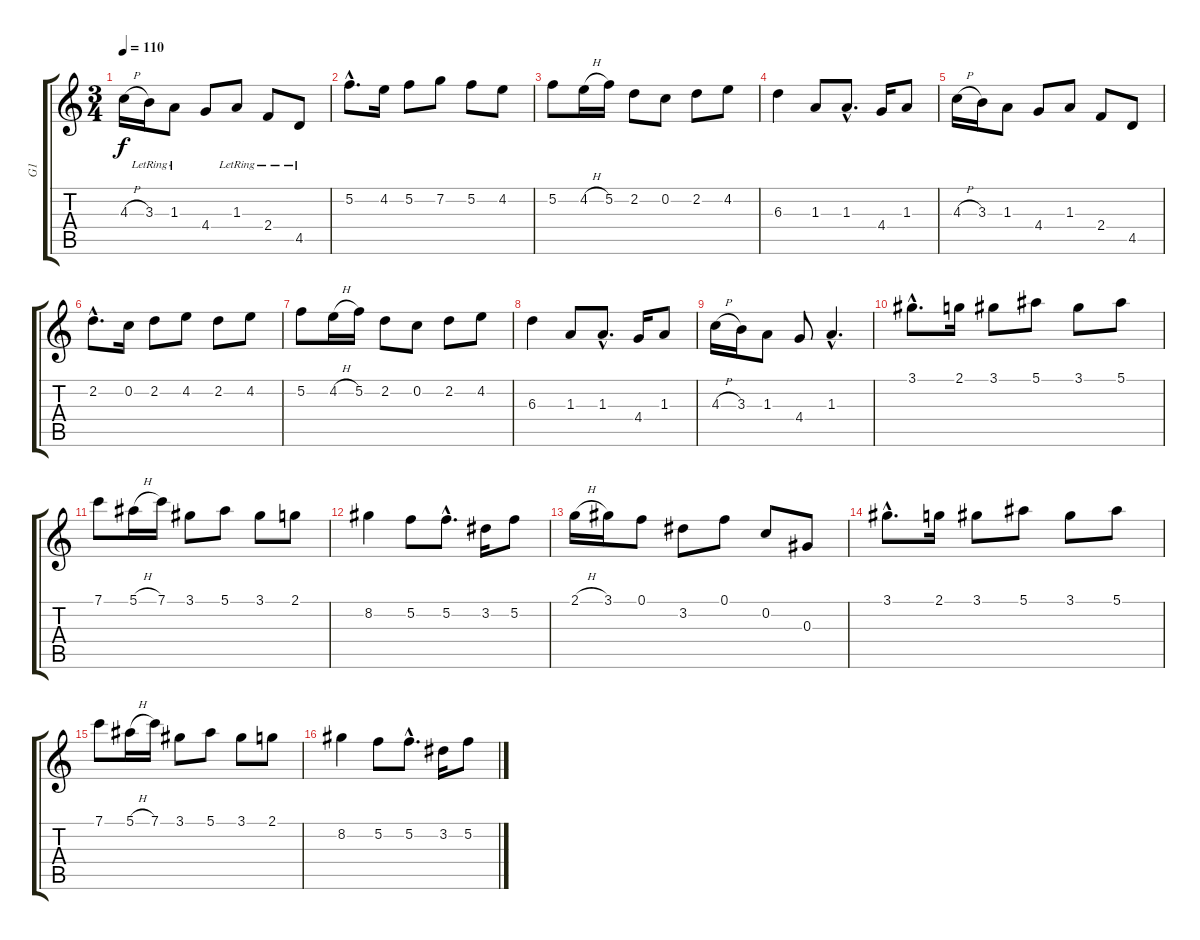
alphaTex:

\track ("G1" "G1") {instrument overdrivenguitar}
\staff {score tabs}
\tuning (F4 C4 Ab3 Eb3 Bb2 F2) {hide}
\ts (3 4)
\tempo 110
\clef g2
\ks c
4.3{h}.16{dy f} 3.3{lr}.16 1.3{lr}.8 4.4.8 1.3{lr}.8 2.4{lr}.8 4.5{lr}.8 |
5.2{hac}.8{d instrument overdrivenguitar} 4.2.16 5.2.8 7.2.8 5.2.8 4.2.8 |
5.2.8 4.2{h}.16 5.2.16 2.2.8 0.2.8 2.2.8 4.2.8 |
6.3.4 1.3.8 1.3{hac}.8{d} 4.4.16 1.3.8 |
4.3{h}.16 3.3.16 1.3.8 4.4.8 1.3.8 2.4.8 4.5.8 |
2.2{hac}.8{d instrument overdrivenguitar} 0.2.16 2.2.8 4.2.8 2.2.8 4.2.8 |
5.2.8 4.2{h}.16 5.2.16 2.2.8 0.2.8 2.2.8 4.2.8 |
6.3.4 1.3.8 1.3{hac}.8{d} 4.4.16 1.3.8 |
4.3{h}.16 3.3.16 1.3.8 4.4.8 1.3{hac}.4{d} |
3.1{hac}.8{d instrument overdrivenguitar} 2.1.16 3.1.8 5.1.8 3.1.8 5.1.8 |
7.1.8 5.1{h}.16 7.1.16 3.1.8 5.1.8 3.1.8 2.1.8 |
8.2.4 5.2.8 5.2{hac}.8{d} 3.2.16 5.2.8 |
2.1{h}.16 3.1.16 0.1.8 3.2.8 0.1.8 0.2.8 0.3.8 |
3.1{hac}.8{d instrument overdrivenguitar} 2.1.16 3.1.8 5.1.8 3.1.8 5.1.8 |
7.1.8 5.1{h}.16 7.1.16 3.1.8 5.1.8 3.1.8 2.1.8 |
8.2.4 5.2.8 5.2{hac}.8{d} 3.2.16 5.2.8
